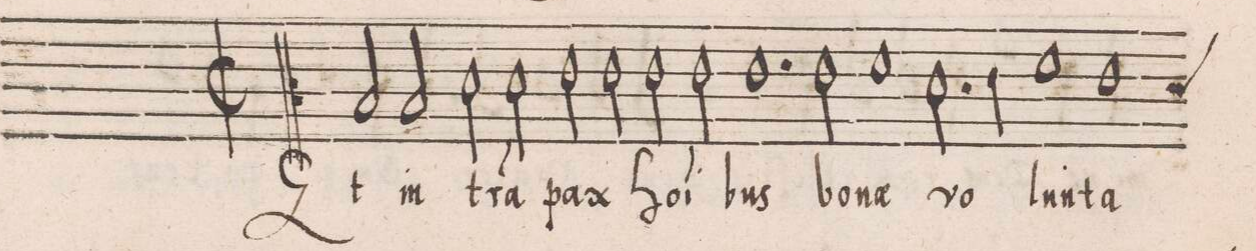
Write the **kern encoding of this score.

**kern	**text
*I"CANTVS	*
*clefC3	*
*k[]	*
*met(c|)	*
*M2/1	*
2B/	Et
2B/	in
2d\	t(er)-
2d\	-ra
=2	=2
2e\	pax
2e\	ho-
2e\	-(mi-
2e\	-n)i-
=3	=3
1.e	-bus
2e\	bo-
=4	=4
1f	-n(ae)
2.d\	vo-
4e\	.
=5	=5
1f	-lun-
*custos:d	*
1e	-ta-
=6	=6
*-	*-
